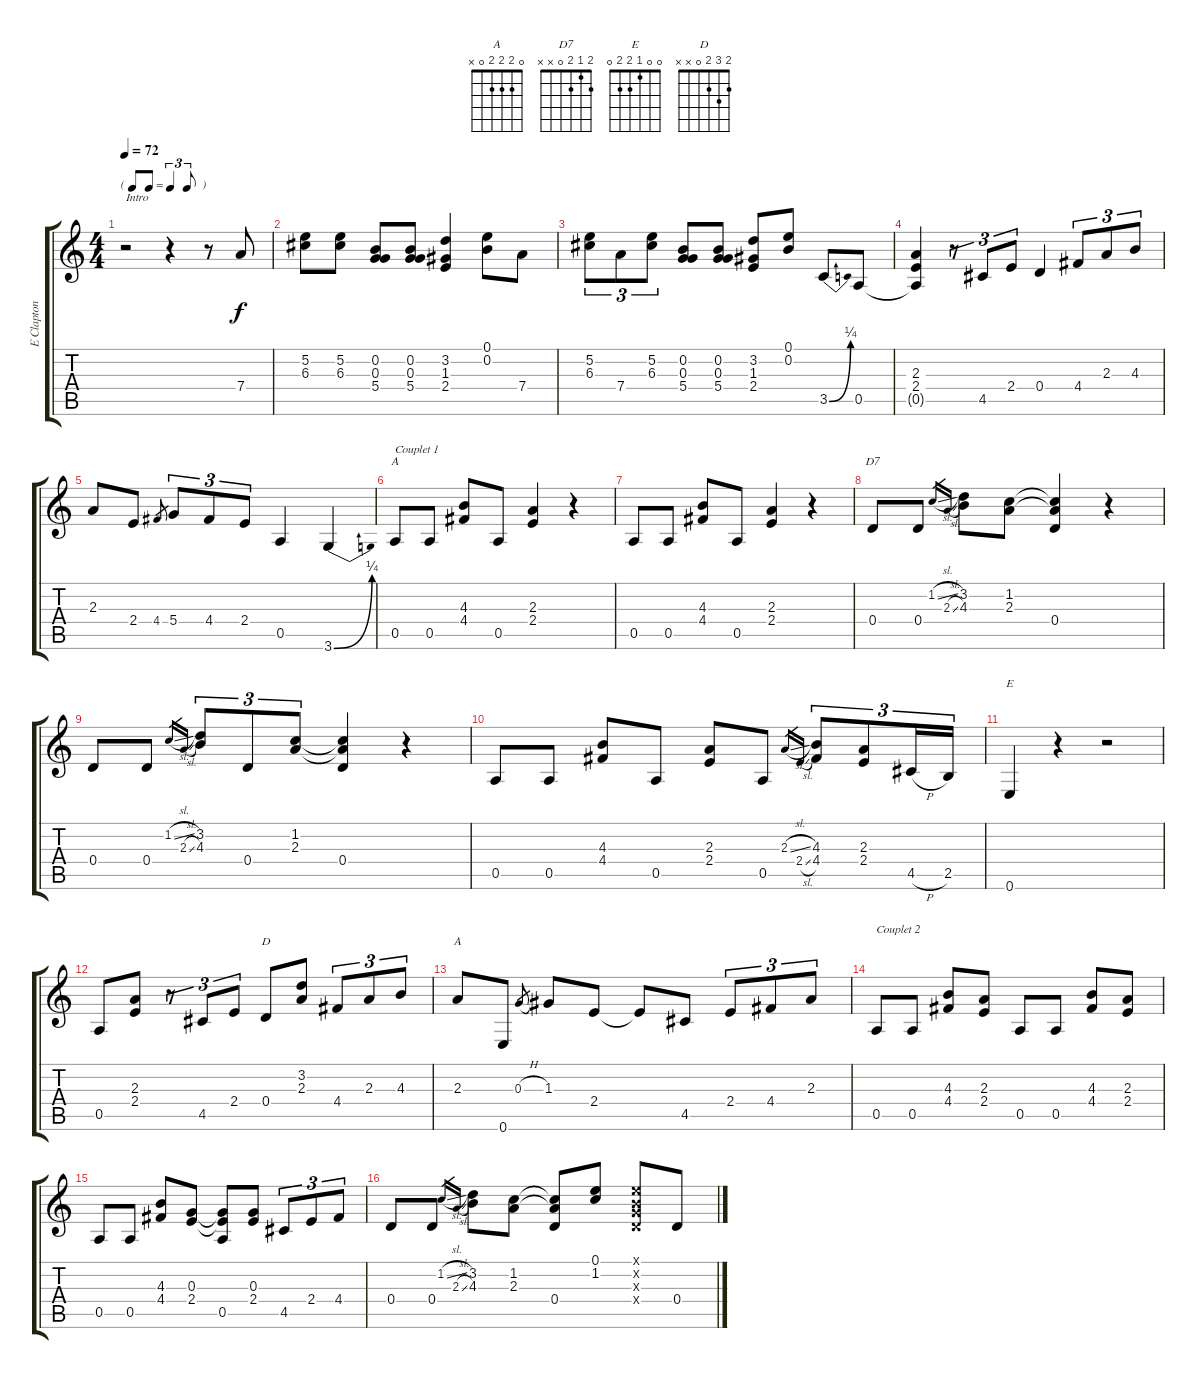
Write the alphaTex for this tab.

\track ("E Clapton" "E Clapton") {instrument acousticguitarsteel}
\staff {score tabs}
\tuning (E4 B3 G3 D3 A2 E2) {hide}
\chord ("A" x x 2 2 0 x)
\chord ("D7" 2 1 2 0 x x)
\chord ("E" 0 0 1 2 2 0)
\chord ("D" 2 3 2 0 x x)
\chord ("A" 0 2 2 2 0 x)
\ts (4 4)
\tf triplet8th
\tempo 72
\clef g2
\ks c
r.2{txt "Intro" dy f instrument acousticguitarsteel} r.4 r.8 7.4.8 |
(5.2 6.3).8 (5.2 6.3).8 (0.2 0.3 5.4).8 (0.2 0.3 5.4).8 (3.2 1.3 2.4).4 (0.1 0.2).8 7.4.8 |
(5.2 6.3).8{tu (3 2)} 7.4.8{tu (3 2)} (5.2 6.3).8{tu (3 2)} (0.2 0.3 5.4).8 (0.2 0.3 5.4).8 (3.2 1.3 2.4).8 (0.1 0.2).8 3.5{be (bend 0 0 60 1)}.8 0.5.8 |
(2.3 2.4 0.5{t}).4 r.8{tu (3 2)} 4.5.8{tu (3 2)} 2.4.8{tu (3 2)} 0.4.4 4.4.8{tu (3 2)} 2.3.8{tu (3 2)} 4.3.8{tu (3 2)} |
2.3.8 2.4.8 4.4.8{gr} 5.4.8{tu (3 2)} 4.4.8{tu (3 2)} 2.4.8{tu (3 2)} 0.5.4 3.6{be (bend 0 0 60 1)}.4 |
0.5.8{ch "A" txt "Couplet 1"} 0.5.8 (4.3 4.4).8 0.5.8 (2.3 2.4).4 r.4 |
0.5.8 0.5.8 (4.3 4.4).8 0.5.8 (2.3 2.4).4 r.4 |
0.4.8{ch "D7"} 0.4.8 1.2{sl}.16{gr} 2.3{sl}.16{gr} (3.2 4.3).8 (1.2 2.3).8 (1.2{t} 2.3{t} 0.4).4 r.4 |
0.4.8 0.4.8 1.2{sl}.16{gr} 2.3{sl}.16{gr} (3.2 4.3).8{tu (3 2)} 0.4.8{tu (3 2)} (1.2 2.3).8{tu (3 2)} (1.2{t} 2.3{t} 0.4).4 r.4 |
0.5.8 0.5.8 (4.3 4.4).8 0.5.8 (2.3 2.4).8 0.5.8 2.3{sl}.16{gr} 2.4{sl}.16{gr} (4.3 4.4).8{tu (3 2)} (2.3 2.4).8{tu (3 2)} 4.5{h}.16{tu (3 2)} 2.5.16{tu (3 2)} |
0.6.4{ch "E"} r.4 r.2 |
0.5.8 (2.3 2.4).8 r.8{tu (3 2)} 4.5.8{tu (3 2)} 2.4.8{tu (3 2)} 0.4.8{ch "D"} (3.2 2.3).8 4.4.8{tu (3 2)} 2.3.8{tu (3 2)} 4.3.8{tu (3 2)} |
2.3.8{ch "A"} 0.6.8 0.3{h}.8{gr} 1.3.8 2.4.8 2.4{t}.8 4.5.8 2.4.8{tu (3 2)} 4.4.8{tu (3 2)} 2.3.8{tu (3 2)} |
0.5.8{txt "Couplet 2"} 0.5.8 (4.3 4.4).8 (2.3 2.4).8 0.5.8 0.5.8 (4.3 4.4).8 (2.3 2.4).8 |
0.5.8 0.5.8 (4.3 4.4).8 (0.3 2.4).8 (0.3{t} 2.4{t} 0.5).8 (0.3 2.4).8 4.5.8{tu (3 2)} 2.4.8{tu (3 2)} 4.4.8{tu (3 2)} |
0.4.8 0.4.8 1.2{sl}.16{gr} 2.3{sl}.16{gr} (3.2 4.3).8 (1.2 2.3).8 (1.2{t} 2.3{t} 0.4).8 (0.1 1.2).8 (0.1{x} 0.2{x} 0.3{x} 0.4{x}).8 0.4.8
